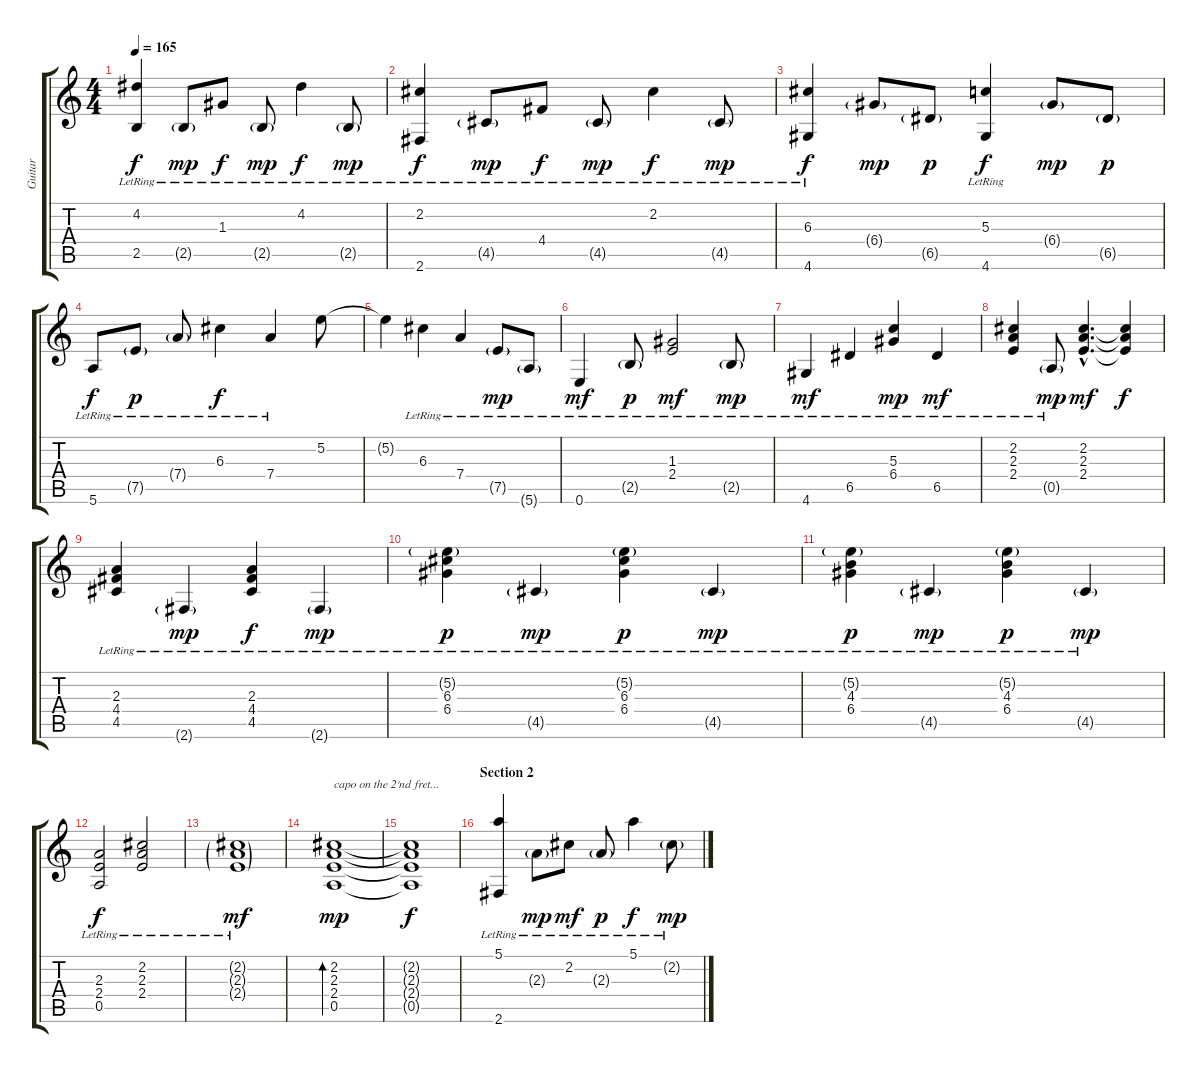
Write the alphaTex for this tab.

\track ("Guitar" "Guitar") {instrument acousticguitarnylon}
\staff {score tabs}
\tuning (E4 B3 G3 D3 A2 E2) {hide}
\ts (4 4)
\tempo 165
\clef g2
\ks c
(4.2{lr} 2.5{lr}).4{dy f} 2.5{g lr}.8{dy mp} 1.3{lr}.8{dy f} 2.5{g lr}.8{dy mp} 4.2{lr}.4{dy f} 2.5{g lr}.8{dy mp} |
(2.2{lr} 2.6{lr}).4{dy f} 4.5{g lr}.8{dy mp} 4.4{lr}.8{dy f} 4.5{g lr}.8{dy mp} 2.2{lr}.4{dy f} 4.5{g lr}.8{dy mp} |
(6.3{lr} 4.6{lr}).4{dy f} 6.4{g}.8{dy mp} 6.5{g}.8{dy p} (5.3{lr} 4.6{lr}).4{dy f} 6.4{g}.8{dy mp} 6.5{g}.8{dy p} |
5.6{lr}.8{dy f} 7.5{g lr}.8{dy p} 7.4{g lr}.8 6.3{lr}.4{dy f} 7.4{lr}.4 5.2.8 |
5.2{t}.4 6.3{lr}.4 7.4{lr}.4 7.5{g lr}.8{dy mp} 5.6{g lr}.8 |
0.6{lr}.4{dy mf} 2.5{g lr}.8{dy p} (1.3{lr} 2.4{lr}).2{dy mf} 2.5{g lr}.8{dy mp} |
4.6{lr}.4{dy mf} 6.5{lr}.4 (5.3{lr} 6.4{lr}).4{dy mp} 6.5{lr}.4{dy mf} |
(2.2{lr} 2.3{lr} 2.4{lr}).4 0.5{g lr}.8{dy mp} (2.2{hac} 2.3{hac} 2.4{hac}).4{d dy mf} (2.2{t} 2.3{t} 2.4{t}).4{dy f} |
(2.3{lr} 4.4{lr} 4.5{lr}).4 2.6{g lr}.4{dy mp} (2.3{lr} 4.4{lr} 4.5{lr}).4{dy f} 2.6{g lr}.4{dy mp} |
(5.2{g lr} 6.3{lr} 6.4{lr}).4{dy p} 4.5{g lr}.4{dy mp} (5.2{g lr} 6.3{lr} 6.4{lr}).4{dy p} 4.5{g lr}.4{dy mp} |
(5.2{g lr} 4.3{lr} 6.4{lr}).4{dy p} 4.5{g lr}.4{dy mp} (5.2{g lr} 4.3{lr} 6.4{lr}).4{dy p} 4.5{g lr}.4{dy mp} |
(2.3{lr} 2.4{lr} 0.5{lr}).2{dy f} (2.2{lr} 2.3{lr} 2.4{lr}).2 |
(2.2{g lr} 2.3{g lr} 2.4{g lr}).1{dy mf} |
(2.2 2.3 2.4 0.5).1{bd 480 txt "capo on the 2'nd fret..." dy mp} |
(2.2{t} 2.3{t} 2.4{t} 0.5{t}).1{dy f} |
\section ("" "Section 2")
(5.1{lr} 2.6{lr}).4 2.3{g lr}.8{dy mp} 2.2{lr}.8{dy mf} 2.3{g lr}.8{dy p} 5.1{lr}.4{dy f} 2.2{g lr}.8{dy mp}
